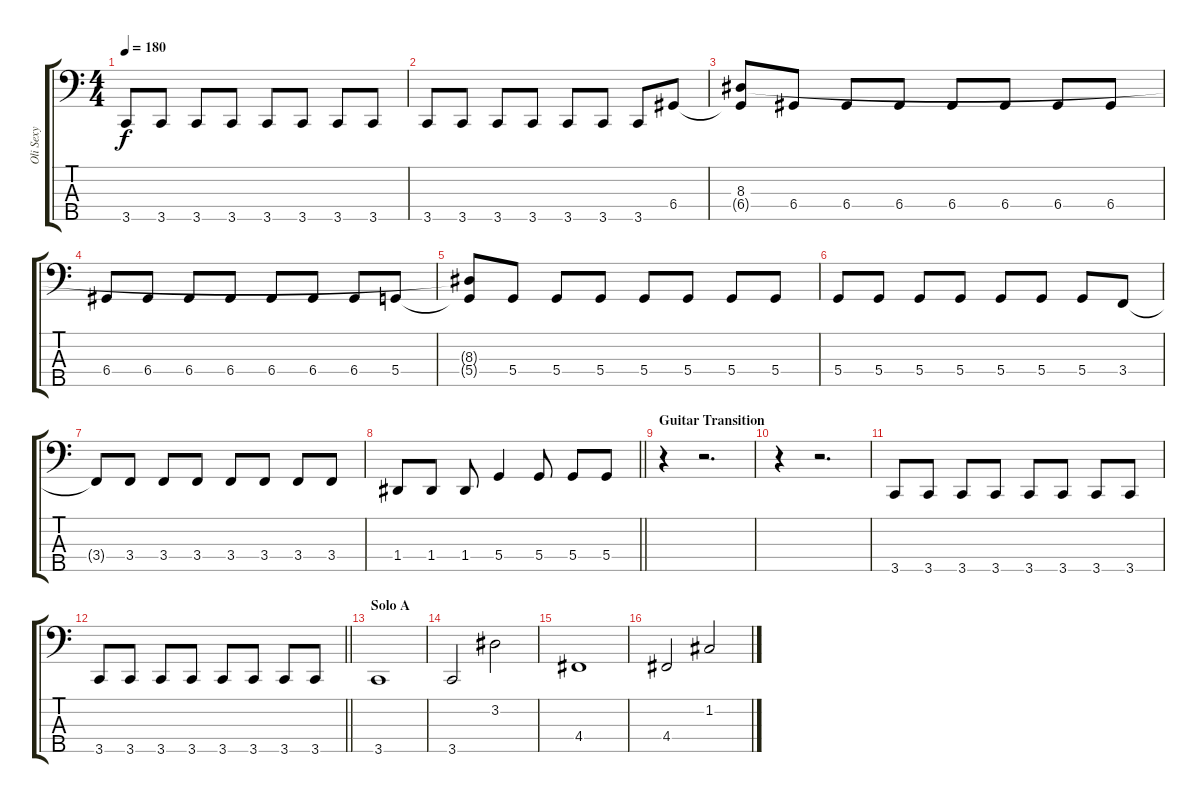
\track ("Oli Sexy" "Oli Sexy") {instrument electricbasspick}
\staff {score tabs}
\tuning (F2 C2 G1 D1 A0) {hide}
\ts (4 4)
\tempo 180
\clef f4
\ks c
3.5.8{dy f} 3.5.8 3.5.8 3.5.8 3.5.8 3.5.8 3.5.8 3.5.8 |
3.5.8 3.5.8 3.5.8 3.5.8 3.5.8 3.5.8 3.5.8 6.4.8 |
(8.3 6.4{t}).8 6.4.8 6.4.8 6.4.8 6.4.8 6.4.8 6.4.8 6.4.8 |
6.4.8 6.4.8 6.4.8 6.4.8 6.4.8 6.4.8 6.4.8 5.4.8 |
(8.3{t} 5.4{t}).8 5.4.8 5.4.8 5.4.8 5.4.8 5.4.8 5.4.8 5.4.8 |
5.4.8 5.4.8 5.4.8 5.4.8 5.4.8 5.4.8 5.4.8 3.4.8 |
3.4{t}.8 3.4.8 3.4.8 3.4.8 3.4.8 3.4.8 3.4.8 3.4.8 |
\barLineRight lightlight
1.4.8 1.4.8 1.4.8 5.4.4 5.4.8 5.4.8 5.4.8 |
\section ("" "Guitar Transition")
r.4 r.2{d} |
r.4 r.2{d} |
3.5.8 3.5.8 3.5.8 3.5.8 3.5.8 3.5.8 3.5.8 3.5.8 |
\barLineRight lightlight
3.5.8 3.5.8 3.5.8 3.5.8 3.5.8 3.5.8 3.5.8 3.5.8 |
\section ("" "Solo A")
3.5.1 |
3.5.2 3.2.2 |
4.4.1 |
4.4.2 1.2.2
